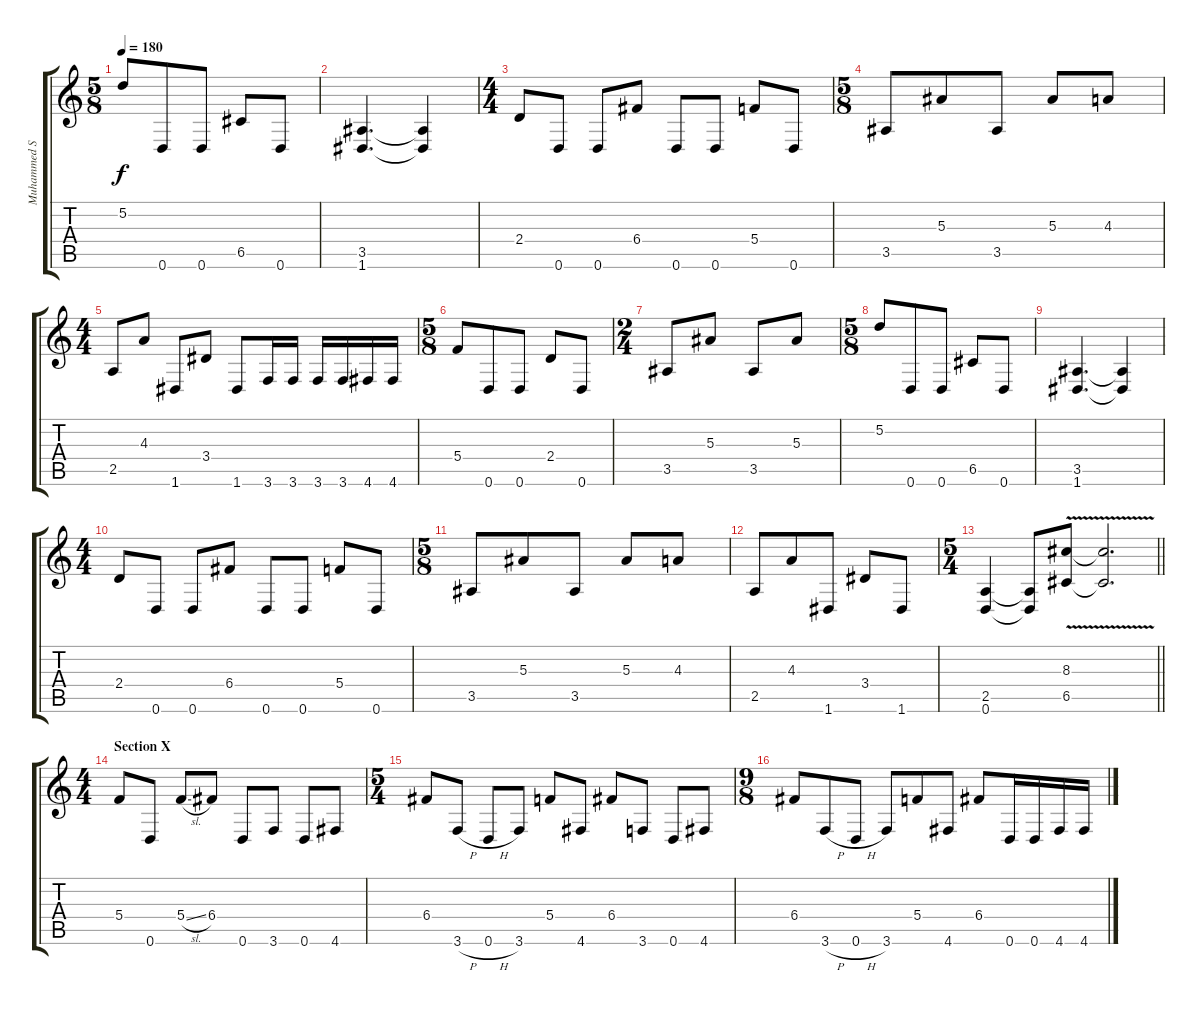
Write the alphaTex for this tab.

\track ("Muhammed Suicmez" "Muhammed S") {instrument distortionguitar}
\staff {score tabs}
\tuning (D4 A3 F3 C3 G2 D2) {hide}
\ts (5 8)
\tempo 180
\clef g2
\ks c
5.2.8{dy f} 0.6.8 0.6.8 6.5.8 0.6.8 |
(3.5 1.6).4{d} (3.5{t} 1.6{t}).4 |
\ts (4 4)
2.4.8 0.6.8 0.6.8 6.4.8 0.6.8 0.6.8 5.4.8 0.6.8 |
\ts (5 8)
3.5.8 5.3.8 3.5.8 5.3.8 4.3.8 |
\ts (4 4)
2.5.8 4.3.8 1.6.8 3.4.8 1.6.8 3.6.16 3.6.16 3.6.16 3.6.16 4.6.16 4.6.16 |
\ts (5 8)
5.4.8 0.6.8 0.6.8 2.4.8 0.6.8 |
\ts (2 4)
3.5.8 5.3.8 3.5.8 5.3.8 |
\ts (5 8)
5.2.8 0.6.8 0.6.8 6.5.8 0.6.8 |
(3.5 1.6).4{d} (3.5{t} 1.6{t}).4 |
\ts (4 4)
2.4.8 0.6.8 0.6.8 6.4.8 0.6.8 0.6.8 5.4.8 0.6.8 |
\ts (5 8)
3.5.8 5.3.8 3.5.8 5.3.8 4.3.8 |
2.5.8 4.3.8 1.6.8 3.4.8 1.6.8 |
\ts (5 4)
\barLineRight lightlight
(2.5 0.6).4 (2.5{t} 0.6{t}).8 (8.3{v} 6.5{v}).8 (8.3{t} 6.5{t}).2{d} |
\ts (4 4)
\section ("" "Section X")
5.4.8 0.6.8 5.4{sl}.8 6.4.8 0.6.8 3.6.8 0.6.8 4.6.8 |
\ts (5 4)
6.4.8 3.6{h}.8 0.6{h}.8 3.6.8 5.4.8 4.6.8 6.4.8 3.6.8 0.6.8 4.6.8 |
\ts (9 8)
6.4.8 3.6{h}.8 0.6{h}.8 3.6.8 5.4.8 4.6.8 6.4.8 0.6.16 0.6.16 4.6.16 4.6.16
